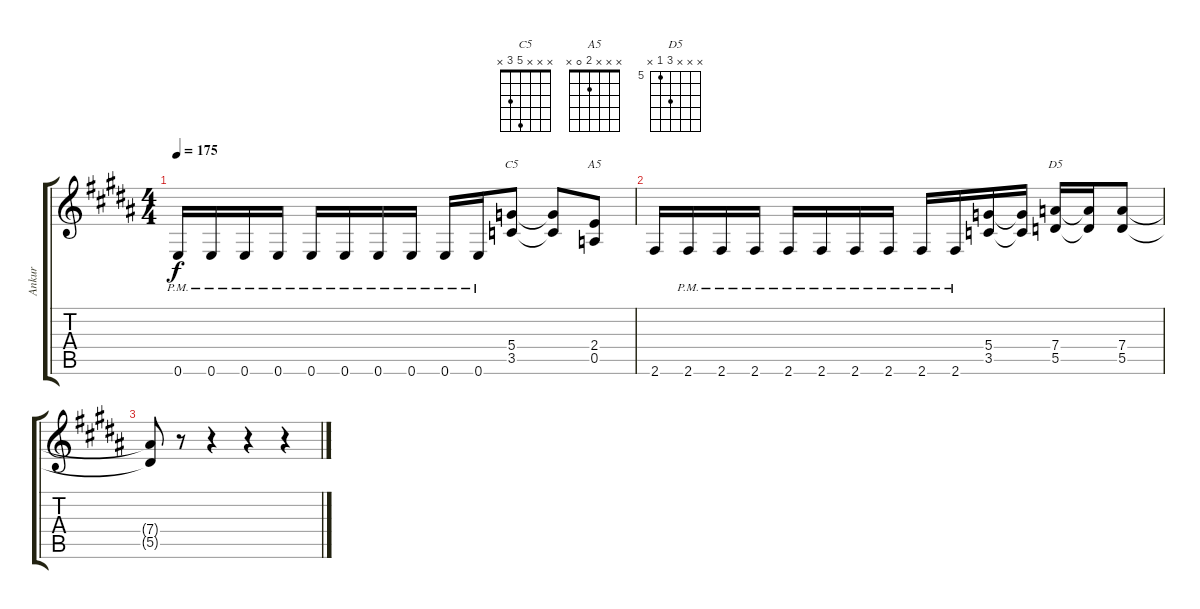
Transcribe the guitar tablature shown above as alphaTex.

\track ("Ankur" "Ankur") {instrument overdrivenguitar}
\staff {score tabs}
\tuning (E4 B3 G3 D3 A2 E2) {hide}
\chord ("C5" x x x 5 3 x)
\chord ("A5" x x x 2 0 x)
\chord ("D5" x x x 7 5 x) {firstfret 5}
\ts (4 4)
\tempo 175
\clef g2
\ks b
0.6{pm}.16{dy f} 0.6{pm}.16 0.6{pm}.16 0.6{pm}.16 0.6{pm}.16 0.6{pm}.16 0.6{pm}.16 0.6{pm}.16 0.6{pm}.16 0.6{pm}.16 (5.4 3.5).8{ch "C5"} (5.4{t} 3.5{t}).8 (2.4 0.5).8{ch "A5"} |
2.6.16 2.6{pm}.16 2.6{pm}.16 2.6{pm}.16 2.6{pm}.16 2.6{pm}.16 2.6{pm}.16 2.6{pm}.16 2.6{pm}.16 2.6{pm}.16 (5.4 3.5).16 (5.4{t} 3.5{t}).16 (7.4 5.5).16{ch "D5"} (7.4{t} 5.5{t}).16 (7.4 5.5).8 |
(7.4{t} 5.5{t}).8 r.8 r.4 r.4 r.4
